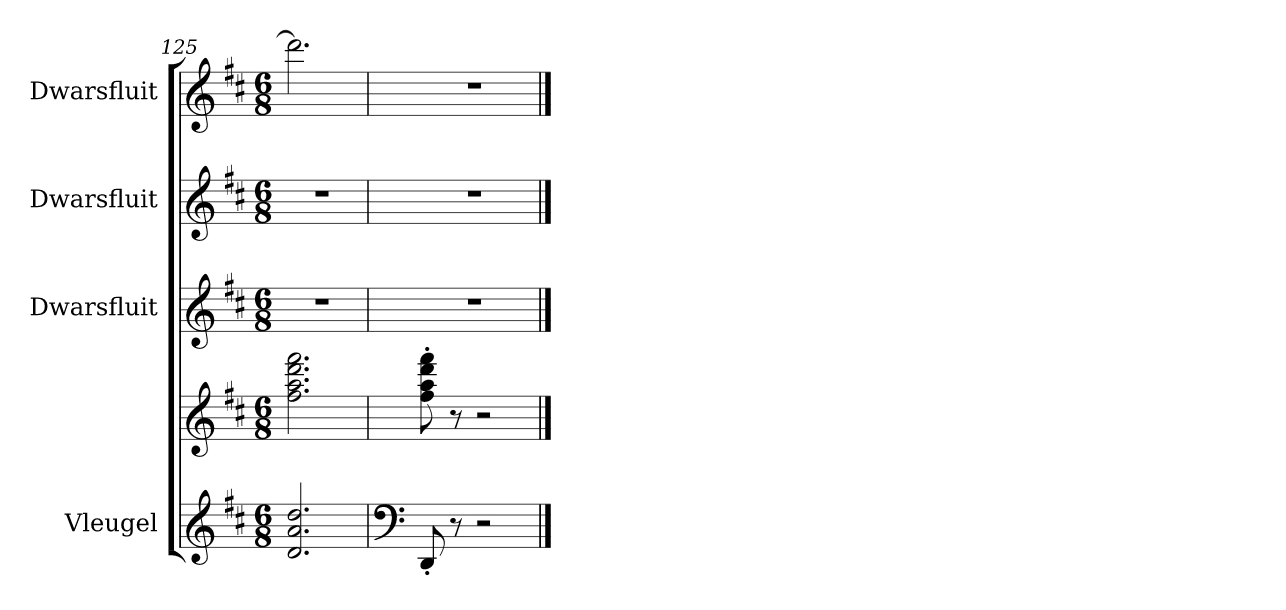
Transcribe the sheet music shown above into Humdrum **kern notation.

**kern	**kern	**kern	**kern	**kern
*part4	*part4	*part3	*part2	*part1
*staff5	*staff4	*staff3	*staff2	*staff1
*I"Vleugel	*	*I"Dwarsfluit	*I"Dwarsfluit	*I"Dwarsfluit
*clefG2	*clefG2	*clefG2	*clefG2	*clefG2
*k[f#c#]	*k[f#c#]	*k[f#c#]	*k[f#c#]	*k[f#c#]
*M6/8	*M6/8	*M6/8	*M6/8	*M6/8
=125	=125	=125	=125	=125
2.d/ 2.a/ 2.dd/	2.ff#\ 2.aa\ 2.ddd\ 2.fff#\	2.r	2.r	2.ddd\]
=126	=126	=126	=126	=126
*clefF4	*	*	*	*
8DD'/	8ff#\' 8aa\' 8ddd\' 8fff#\'	2.r	2.r	2.r
8r	8r	.	.	.
2r	2r	.	.	.
==	==	==	==	==
*-	*-	*-	*-	*-
